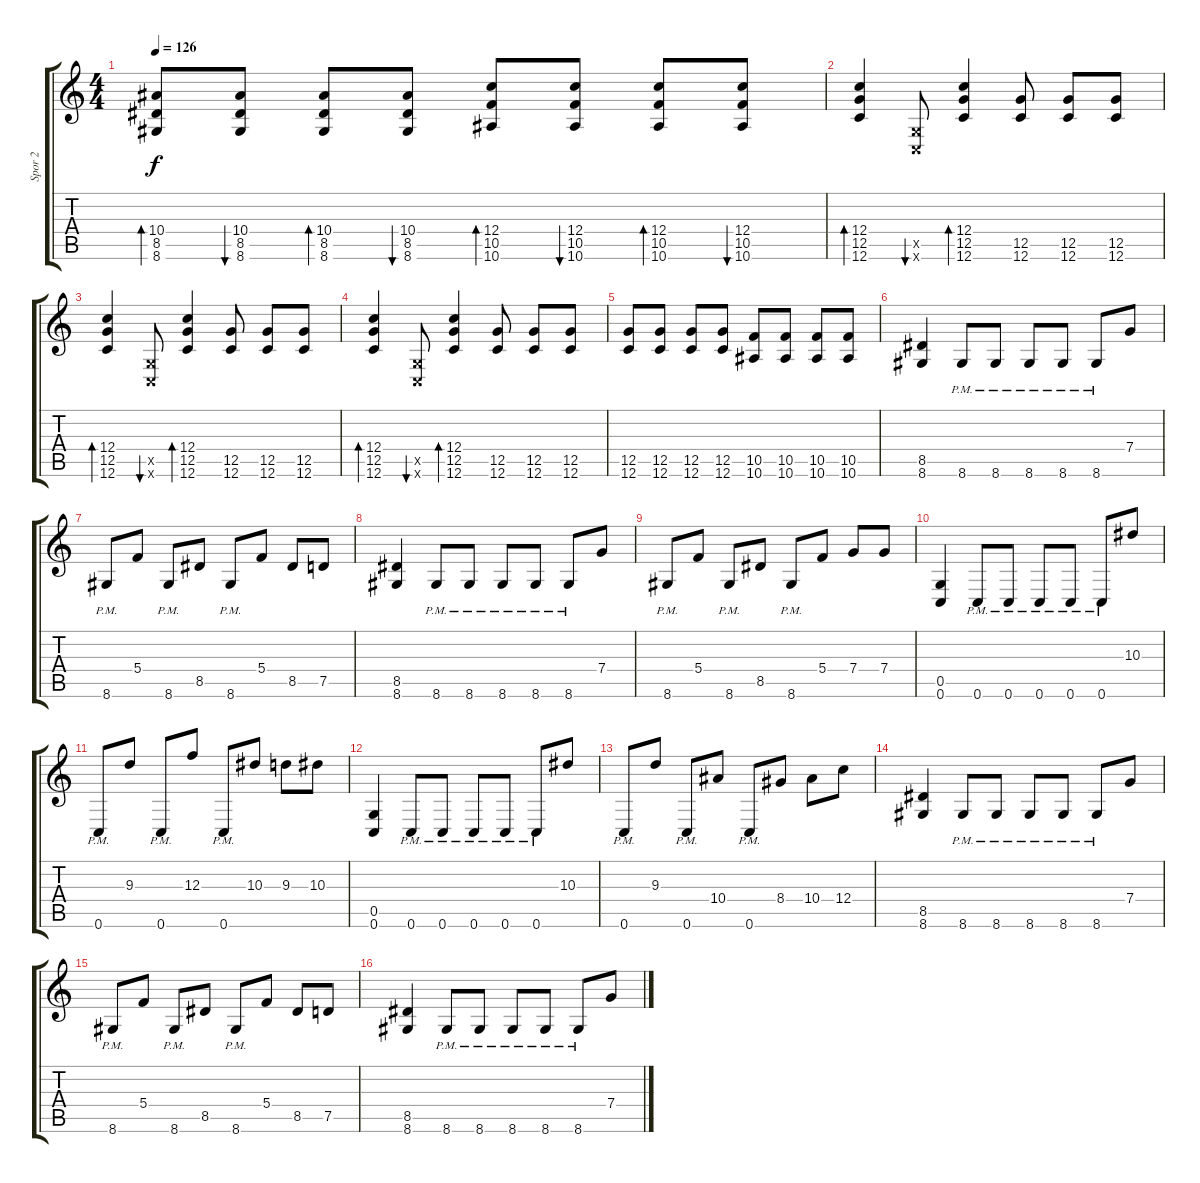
\track ("Spor 2" "Spor 2") {instrument distortionguitar}
\staff {score tabs}
\tuning (D4 A3 F3 C3 G2 C2) {hide}
\ts (4 4)
\tempo 126
\clef g2
\ks c
(10.4 8.5 8.6).8{bd 120 dy f} (10.4 8.5 8.6).8{bu 120} (10.4 8.5 8.6).8{bd 120} (10.4 8.5 8.6).8{bu 120} (12.4 10.5 10.6).8{bd 120} (12.4 10.5 10.6).8{bu 120} (12.4 10.5 10.6).8{bd 120} (12.4 10.5 10.6).8{bu 120} |
(12.4 12.5 12.6).4{bd 240} (0.5{x} 0.6{x}).8{bu 240} (12.4 12.5 12.6).4{bd 240} (12.5 12.6).8 (12.5 12.6).8 (12.5 12.6).8 |
(12.4 12.5 12.6).4{bd 240} (0.5{x} 0.6{x}).8{bu 240} (12.4 12.5 12.6).4{bd 240} (12.5 12.6).8 (12.5 12.6).8 (12.5 12.6).8 |
(12.4 12.5 12.6).4{bd 240} (0.5{x} 0.6{x}).8{bu 240} (12.4 12.5 12.6).4{bd 240} (12.5 12.6).8 (12.5 12.6).8 (12.5 12.6).8 |
(12.5 12.6).8 (12.5 12.6).8 (12.5 12.6).8 (12.5 12.6).8 (10.5 10.6).8 (10.5 10.6).8 (10.5 10.6).8 (10.5 10.6).8 |
(8.5 8.6).4{volume 13} 8.6{pm}.8 8.6{pm}.8 8.6{pm}.8 8.6{pm}.8 8.6{pm}.8 7.4.8 |
8.6{pm}.8 5.4.8 8.6{pm}.8 8.5.8 8.6{pm}.8 5.4.8 8.5.8 7.5.8 |
(8.5 8.6).4 8.6{pm}.8 8.6{pm}.8 8.6{pm}.8 8.6{pm}.8 8.6{pm}.8 7.4.8 |
8.6{pm}.8 5.4.8 8.6{pm}.8 8.5.8 8.6{pm}.8 5.4.8 7.4.8 7.4.8 |
(0.5 0.6).4 0.6{pm}.8 0.6{pm}.8 0.6{pm}.8 0.6{pm}.8 0.6{pm}.8 10.3.8 |
0.6{pm}.8 9.3.8 0.6{pm}.8 12.3.8 0.6{pm}.8 10.3.8 9.3.8 10.3.8 |
(0.5 0.6).4 0.6{pm}.8 0.6{pm}.8 0.6{pm}.8 0.6{pm}.8 0.6{pm}.8 10.3.8 |
0.6{pm}.8 9.3.8 0.6{pm}.8 10.4.8 0.6{pm}.8 8.4.8 10.4.8 12.4.8 |
(8.5 8.6).4 8.6{pm}.8 8.6{pm}.8 8.6{pm}.8 8.6{pm}.8 8.6{pm}.8 7.4.8 |
8.6{pm}.8 5.4.8 8.6{pm}.8 8.5.8 8.6{pm}.8 5.4.8 8.5.8 7.5.8 |
(8.5 8.6).4 8.6{pm}.8 8.6{pm}.8 8.6{pm}.8 8.6{pm}.8 8.6{pm}.8 7.4.8
